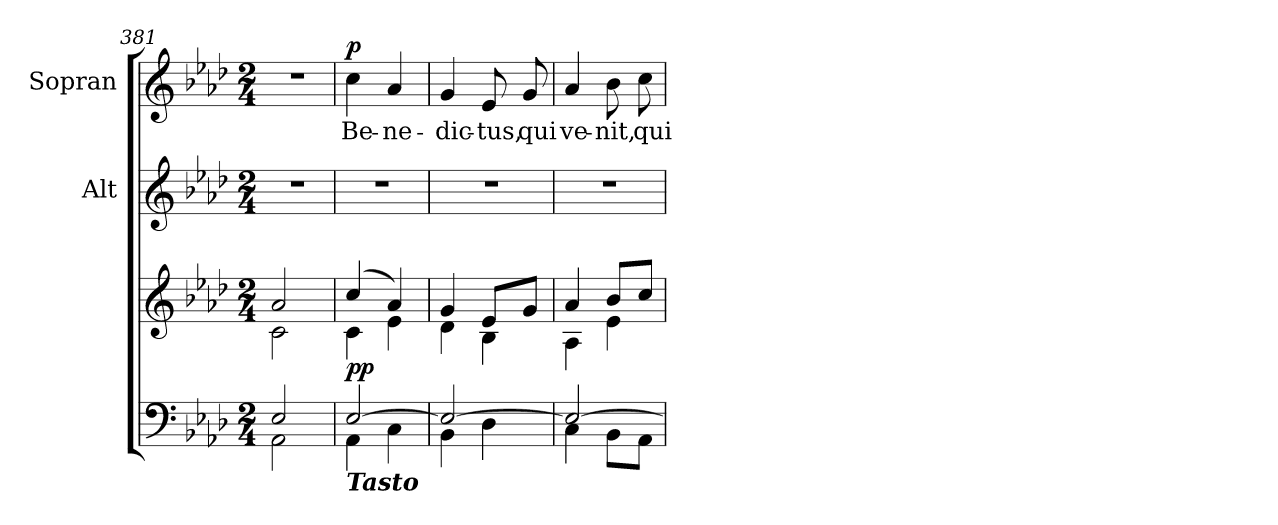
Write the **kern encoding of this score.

**kern	**kern	**dynam	**kern	**kern	**text	**dynam
*part3	*part3	*part3	*part2	*part1	*part1	*part1
*staff4	*staff3	*staff3/4	*staff2	*staff1	*staff1	*staff1
*	*	*	*I"Alt	*I"Sopran	*	*
*	*	*	*I'A.	*I'S.	*	*
*clefF4	*clefG2	*	*clefG2	*clefG2	*	*
*k[b-e-a-d-]	*k[b-e-a-d-]	*	*k[b-e-a-d-]	*k[b-e-a-d-]	*	*
*A-:	*A-:	*	*A-:	*A-:	*	*
*M2/4	*M2/4	*	*M2/4	*M2/4	*	*
=381	=381	=381	=381	=381	=381	=381
*^	*^	*	*	*	*	*
2E-/	2AA-\	2a-/	2c\	.	2r	2r	.	.
=382	=382	=382	=382	=382	=382	=382	=382	=382
!LO:TX:b:Bi:t=Tasto	!	!	!	!	!	!	!	!
!	!	!	!	!LO:DY:b	!	!	!LO:LY:b	!LO:DY:a
[>2E-/	4AA-\	(4cc/	4c\	pp	2r	4cc\	Be-	p
!	!	!	!	!	!	!	!LO:LY:b	!
.	4C\	4a-/)	4e-\	.	.	4a-/	-ne-	.
!!LO:LB:g=z
=383	=383	=383	=383	=383	=383	=383	=383	=383
!	!	!	!	!	!	!	!LO:LY:b	!
2E-/_	4BB-\	4g/	4d-\	.	2r	4g/	-dic-	.
!	!	!	!	!	!	!	!LO:LY:b	!
.	4D-\	8e-/L	4B-\	.	.	8e-/	-tus,	.
!	!	!	!	!	!	!	!LO:LY:b	!
.	.	8g/J	.	.	.	8g/	qui	.
=384	=384	=384	=384	=384	=384	=384	=384	=384
!	!	!	!	!	!	!	!LO:LY:b	!
2E-/_	4C\	4a-/	4A-\	.	2r	4a-/	ve-	.
!	!	!	!	!	!	!	!LO:LY:b	!
.	8BB-\L	8b-/L	4e-\	.	.	8b-\	-nit,	.
!	!	!	!	!	!	!	!LO:LY:b	!
.	8AA-\J	8cc/J	.	.	.	8cc\	qui	.
*v	*v	*	*	*	*	*	*	*
*	*v	*v	*	*	*	*	*
=	=	=	=	=	=	=
*-	*-	*-	*-	*-	*-	*-
